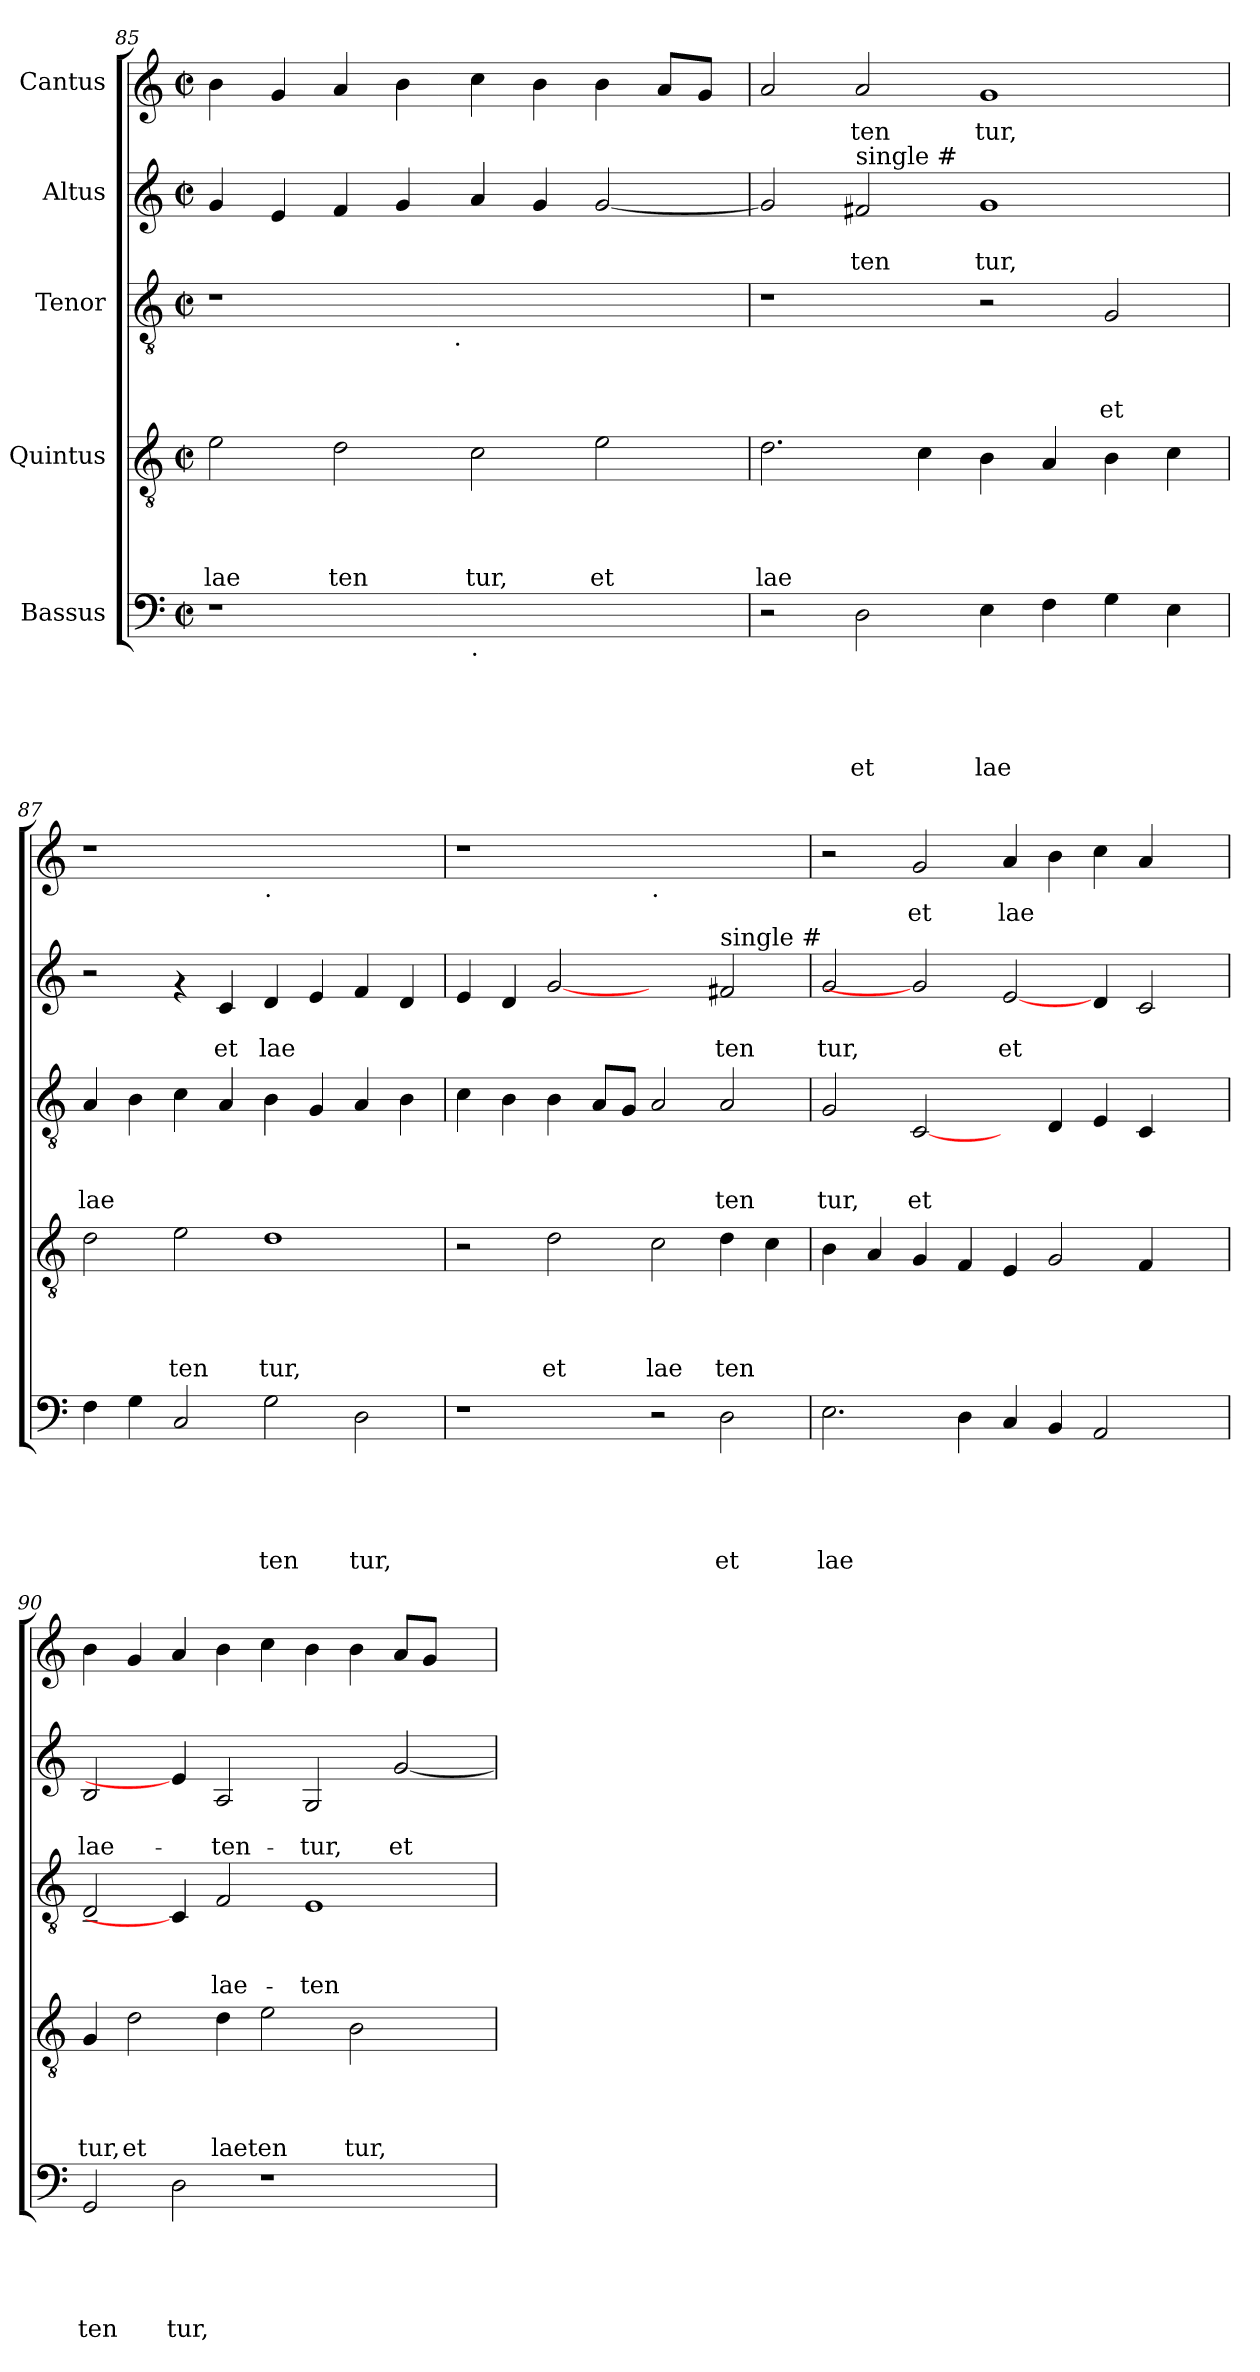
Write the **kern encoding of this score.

**kern	**text	**text	**text	**text	**text	**kern	**text	**text	**text	**text	**kern	**text	**text	**text	**kern	**text	**text	**kern	**text
*part5	*part5	*part5	*part5	*part5	*part5	*part4	*part4	*part4	*part4	*part4	*part3	*part3	*part3	*part3	*part2	*part2	*part2	*part1	*part1
*staff5	*staff5	*staff5	*staff5	*staff5	*staff5	*staff4	*staff4	*staff4	*staff4	*staff4	*staff3	*staff3	*staff3	*staff3	*staff2	*staff2	*staff2	*staff1	*staff1
*I"Bassus	*	*	*	*	*	*I"Quintus	*	*	*	*	*I"Tenor	*	*	*	*I"Altus	*	*	*I"Cantus	*
!!LO:LB:g=z
*clefF4	*	*	*	*	*	*clefGv2	*	*	*	*	*clefGv2	*	*	*	*clefG2	*	*	*clefG2	*
*k[]	*	*	*	*	*	*k[]	*	*	*	*	*k[]	*	*	*	*k[]	*	*	*k[]	*
*C:	*	*	*	*	*	*C:	*	*	*	*	*C:	*	*	*	*C:	*	*	*C:	*
*M2/2	*	*	*	*	*	*M2/2	*	*	*	*	*M2/2	*	*	*	*M2/2	*	*	*M2/2	*
*met(c|)	*	*	*	*	*	*met(c|)	*	*	*	*	*met(c|)	*	*	*	*met(c|)	*	*	*met(c|)	*
=85	=85	=85	=85	=85	=85	=85	=85	=85	=85	=85	=85	=85	=85	=85	=85	=85	=85	=85	=85
!	!	!	!	!	!	!	!	!	!	!LO:LY:b	!	!	!	!	!	!	!	!	!
*	*	*	*	*	*	*	*	*	*	*	*^	*	*	*	*	*	*	*	*
1r	.	.	.	.	.	2e\	.	.	.	lae	1r	2ryy	.	.	.	4g/	.	.	4b\	.
.	.	.	.	.	.	.	.	.	.	.	.	.	.	.	.	4e/	.	.	4g/	.
!	!	!	!	!	!	!	!	!	!	!LO:LY:b	!	!	!	!	!	!	!	!	!	!
.	.	.	.	.	.	2d\	.	.	.	ten	.	4...ryy	.	.	.	4f/	.	.	4a/	.
.	.	.	.	.	.	.	.	.	.	.	.	.	.	.	.	4g/	.	.	4b\	.
!	!	!	!	!	!	!	!	!	!	!	!	!LO:TX:b:t=.	!	!	!	!	!	!	!	!
.	.	.	.	.	.	.	.	.	.	.	.	1ryy	.	.	.	.	.	.	.	.
!LO:TX:b:t=.	!	!	!	!	!	!	!	!	!	!	!	!	!	!	!	!	!	!	!	!
!	!	!	!	!	!	!	!	!	!	!LO:LY:b	!	!	!	!	!	!	!	!	!	!
1ryy	.	.	.	.	.	2c\	.	.	.	tur,	1ryy	.	.	.	.	4a/	.	.	4cc\	.
.	.	.	.	.	.	.	.	.	.	.	.	.	.	.	.	4g/	.	.	4b\	.
!	!	!	!	!	!	!	!	!	!	!LO:LY:b	!	!	!	!	!	!	!	!	!	!
.	.	.	.	.	.	2e\	.	.	.	et	.	.	.	.	.	[<2g/	.	.	4b\	.
.	.	.	.	.	.	.	.	.	.	.	.	.	.	.	.	.	.	.	8a/L	.
.	.	.	.	.	.	.	.	.	.	.	.	.	.	.	.	.	.	.	8g/J	.
.	.	.	.	.	.	.	.	.	.	.	.	32ryy	.	.	.	.	.	.	.	.
=86	=86	=86	=86	=86	=86	=86	=86	=86	=86	=86	=86	=86	=86	=86	=86	=86	=86	=86	=86	=86
!	!	!	!	!	!	!	!	!	!	!LO:LY:b	!	!	!	!	!	!	!	!	!	!
*	*	*	*	*	*	*	*	*	*	*	*v	*v	*	*	*	*	*	*	*	*
2r	.	.	.	.	.	2.d\	.	.	.	lae	1r	.	.	.	2g/]	.	.	2a/	.
!	!	!	!	!	!	!	!	!	!	!	!	!	!	!	!LO:TX:a:t=single #	!	!	!	!
!	!	!	!	!	!LO:LY:b	!	!	!	!	!	!	!	!	!	!	!	!LO:LY:b	!	!LO:LY:b
2D\	.	.	.	.	et	.	.	.	.	.	.	.	.	.	2f#/	.	ten	2a/	ten
.	.	.	.	.	.	4c\	.	.	.	.	.	.	.	.	.	.	.	.	.
!	!	!	!	!	!LO:LY:b	!	!	!	!	!	!	!	!	!	!	!	!LO:LY:b	!	!LO:LY:b
4E\	.	.	.	.	lae	4B\	.	.	.	.	2r	.	.	.	1g	.	tur,	1g	tur,
4F\	.	.	.	.	.	4A/	.	.	.	.	.	.	.	.	.	.	.	.	.
!	!	!	!	!	!	!	!	!	!	!	!	!	!	!LO:LY:b	!	!	!	!	!
4G\	.	.	.	.	.	4B\	.	.	.	.	2G/	.	.	et	.	.	.	.	.
4E\	.	.	.	.	.	4c\	.	.	.	.	.	.	.	.	.	.	.	.	.
=87	=87	=87	=87	=87	=87	=87	=87	=87	=87	=87	=87	=87	=87	=87	=87	=87	=87	=87	=87
!	!	!	!	!	!	!	!	!	!	!	!	!	!	!LO:LY:b	!	!	!	!	!
4F\	.	.	.	.	.	2d\	.	.	.	.	4A/	.	.	lae	2r	.	.	1r	.
4G\	.	.	.	.	.	.	.	.	.	.	4B\	.	.	.	.	.	.	.	.
!	!	!	!	!	!	!	!	!	!	!LO:LY:b	!	!	!	!	!	!	!	!	!
2C/	.	.	.	.	.	2e\	.	.	.	ten	4c\	.	.	.	4rf	.	.	.	.
!	!	!	!	!	!	!	!	!	!	!	!	!	!	!	!	!	!LO:LY:b	!	!
.	.	.	.	.	.	.	.	.	.	.	4A/	.	.	.	4c/	.	et	.	.
!	!	!	!	!	!	!	!	!	!	!	!	!	!	!	!	!	!	!LO:TX:b:t=.	!
!	!	!	!	!	!LO:LY:b	!	!	!	!	!LO:LY:b	!	!	!	!	!	!	!LO:LY:b	!	!
2G\	.	.	.	.	ten	1d	.	.	.	tur,	4B\	.	.	.	4d/	.	lae	1ryy	.
.	.	.	.	.	.	.	.	.	.	.	4G/	.	.	.	4e/	.	.	.	.
!	!	!	!	!	!LO:LY:b	!	!	!	!	!	!	!	!	!	!	!	!	!	!
2D\	.	.	.	.	tur,	.	.	.	.	.	4A/	.	.	.	4f/	.	.	.	.
.	.	.	.	.	.	.	.	.	.	.	4B\	.	.	.	4d/	.	.	.	.
=88	=88	=88	=88	=88	=88	=88	=88	=88	=88	=88	=88	=88	=88	=88	=88	=88	=88	=88	=88
1r	.	.	.	.	.	2r	.	.	.	.	4c\	.	.	.	4e/	.	.	1r	.
.	.	.	.	.	.	.	.	.	.	.	4B\	.	.	.	4d/	.	.	.	.
!	!	!	!	!	!	!	!	!	!	!LO:LY:b	!	!	!	!	!	!	!	!	!
.	.	.	.	.	.	2d\	.	.	.	et	4B\	.	.	.	[2g	.	.	.	.
.	.	.	.	.	.	.	.	.	.	.	8A/L	.	.	.	.	.	.	.	.
.	.	.	.	.	.	.	.	.	.	.	8G/J	.	.	.	.	.	.	.	.
!	!	!	!	!	!	!	!	!	!	!	!	!	!	!	!	!	!	!LO:TX:b:t=.	!
!	!	!	!	!	!	!	!	!	!	!LO:LY:b	!	!	!	!	!	!	!	!	!
2r	.	.	.	.	.	2c\	.	.	.	lae	2A/	.	.	.	2ryy	.	.	1ryy	.
!	!	!	!	!	!	!	!	!	!	!	!	!	!	!	!LO:TX:a:t=single #	!	!	!	!
!	!	!	!	!	!LO:LY:b	!	!	!	!	!LO:LY:b	!	!	!	!LO:LY:b	!	!	!LO:LY:b	!	!
2D\	.	.	.	.	et	4d\	.	.	.	ten	2A/	.	.	ten	2f#/	.	ten	.	.
.	.	.	.	.	.	4c\	.	.	.	.	.	.	.	.	.	.	.	.	.
=89	=89	=89	=89	=89	=89	=89	=89	=89	=89	=89	=89	=89	=89	=89	=89	=89	=89	=89	=89
!	!	!	!	!	!LO:LY:b	!	!	!	!	!	!	!	!	!LO:LY:b	!	!	!LO:LY:b	!	!
2.E\	.	.	.	.	lae	4B\	.	.	.	.	2G/	.	.	tur,	2g/	.	tur,	2r	.
.	.	.	.	.	.	4A/	.	.	.	.	.	.	.	.	.	.	.	.	.
!	!	!	!	!	!	!	!	!	!	!	!	!	!	!LO:LY:b	!	!	!	!	!LO:LY:b
.	.	.	.	.	.	4G/	.	.	.	.	[2C/	.	.	et	2g]	.	.	2g/	et
4D\	.	.	.	.	.	4F/	.	.	.	.	.	.	.	.	.	.	.	.	.
!	!	!	!	!	!	!	!	!	!	!	!	!	!	!	!	!	!LO:LY:b	!	!LO:LY:b
4C/	.	.	.	.	.	4E/	.	.	.	.	4ryy	.	.	.	[2e/	.	et	4a/	lae
4BB/	.	.	.	.	.	2G/	.	.	.	.	4D/	.	.	.	.	.	.	4b\	.
2AA/	.	.	.	.	.	.	.	.	.	.	4E/	.	.	.	4d/	.	.	4cc\	.
.	.	.	.	.	.	4F/	.	.	.	.	4C/	.	.	.	2c/	.	.	4a/	.
4ryy	.	.	.	.	.	4ryy	.	.	.	.	4ryy	.	.	.	.	.	.	4ryy	.
!!LO:PB:g=z
=90	=90	=90	=90	=90	=90	=90	=90	=90	=90	=90	=90	=90	=90	=90	=90	=90	=90	=90	=90
!	!	!	!	!	!LO:LY:b	!	!	!	!	!LO:LY:b	!	!	!	!	!	!	!LO:LY:b	!	!
2GG/	.	.	.	.	ten	4G/	.	.	.	tur,	2D~</	.	.	.	2B/	.	lae-	4b\	.
!	!	!	!	!	!	!	!	!	!	!LO:LY:b	!	!	!	!	!	!	!	!	!
.	.	.	.	.	.	2d\	.	.	.	et	.	.	.	.	.	.	.	4g/	.
!	!	!	!	!	!LO:LY:b	!	!	!	!	!	!	!	!	!	!	!	!	!	!
2D\	.	.	.	.	tur,	.	.	.	.	.	4C/]	.	.	.	4e/]	.	.	4a/	.
!	!	!	!	!	!	!	!	!	!	!LO:LY:b	!	!	!	!LO:LY:b	!	!	!LO:LY:b	!	!
.	.	.	.	.	.	4d\	.	.	.	laeten	2F/	.	.	lae-	2A/	.	-ten-	4b\	.
1r	.	.	.	.	.	2e\	.	.	.	.	.	.	.	.	.	.	.	4cc\	.
!	!	!	!	!	!	!	!	!	!	!	!	!	!	!LO:LY:b	!	!	!LO:LY:b	!	!
.	.	.	.	.	.	.	.	.	.	.	1E	.	.	-ten-	2G/	.	-tur,	4b\	.
!	!	!	!	!	!	!	!	!	!	!LO:LY:b	!	!	!	!	!	!	!	!	!
.	.	.	.	.	.	2B\	.	.	.	tur,	.	.	.	.	.	.	.	4b\	.
!	!	!	!	!	!	!	!	!	!	!	!	!	!	!	!	!	!LO:LY:b	!	!
.	.	.	.	.	.	.	.	.	.	.	.	.	.	.	[<2g/	.	et	8a/L	.
.	.	.	.	.	.	.	.	.	.	.	.	.	.	.	.	.	.	8g/J	.
4ryy	.	.	.	.	.	4ryy	.	.	.	.	.	.	.	.	.	.	.	4ryy	.
=	=	=	=	=	=	=	=	=	=	=	=	=	=	=	=	=	=	=	=
*-	*-	*-	*-	*-	*-	*-	*-	*-	*-	*-	*-	*-	*-	*-	*-	*-	*-	*-	*-
